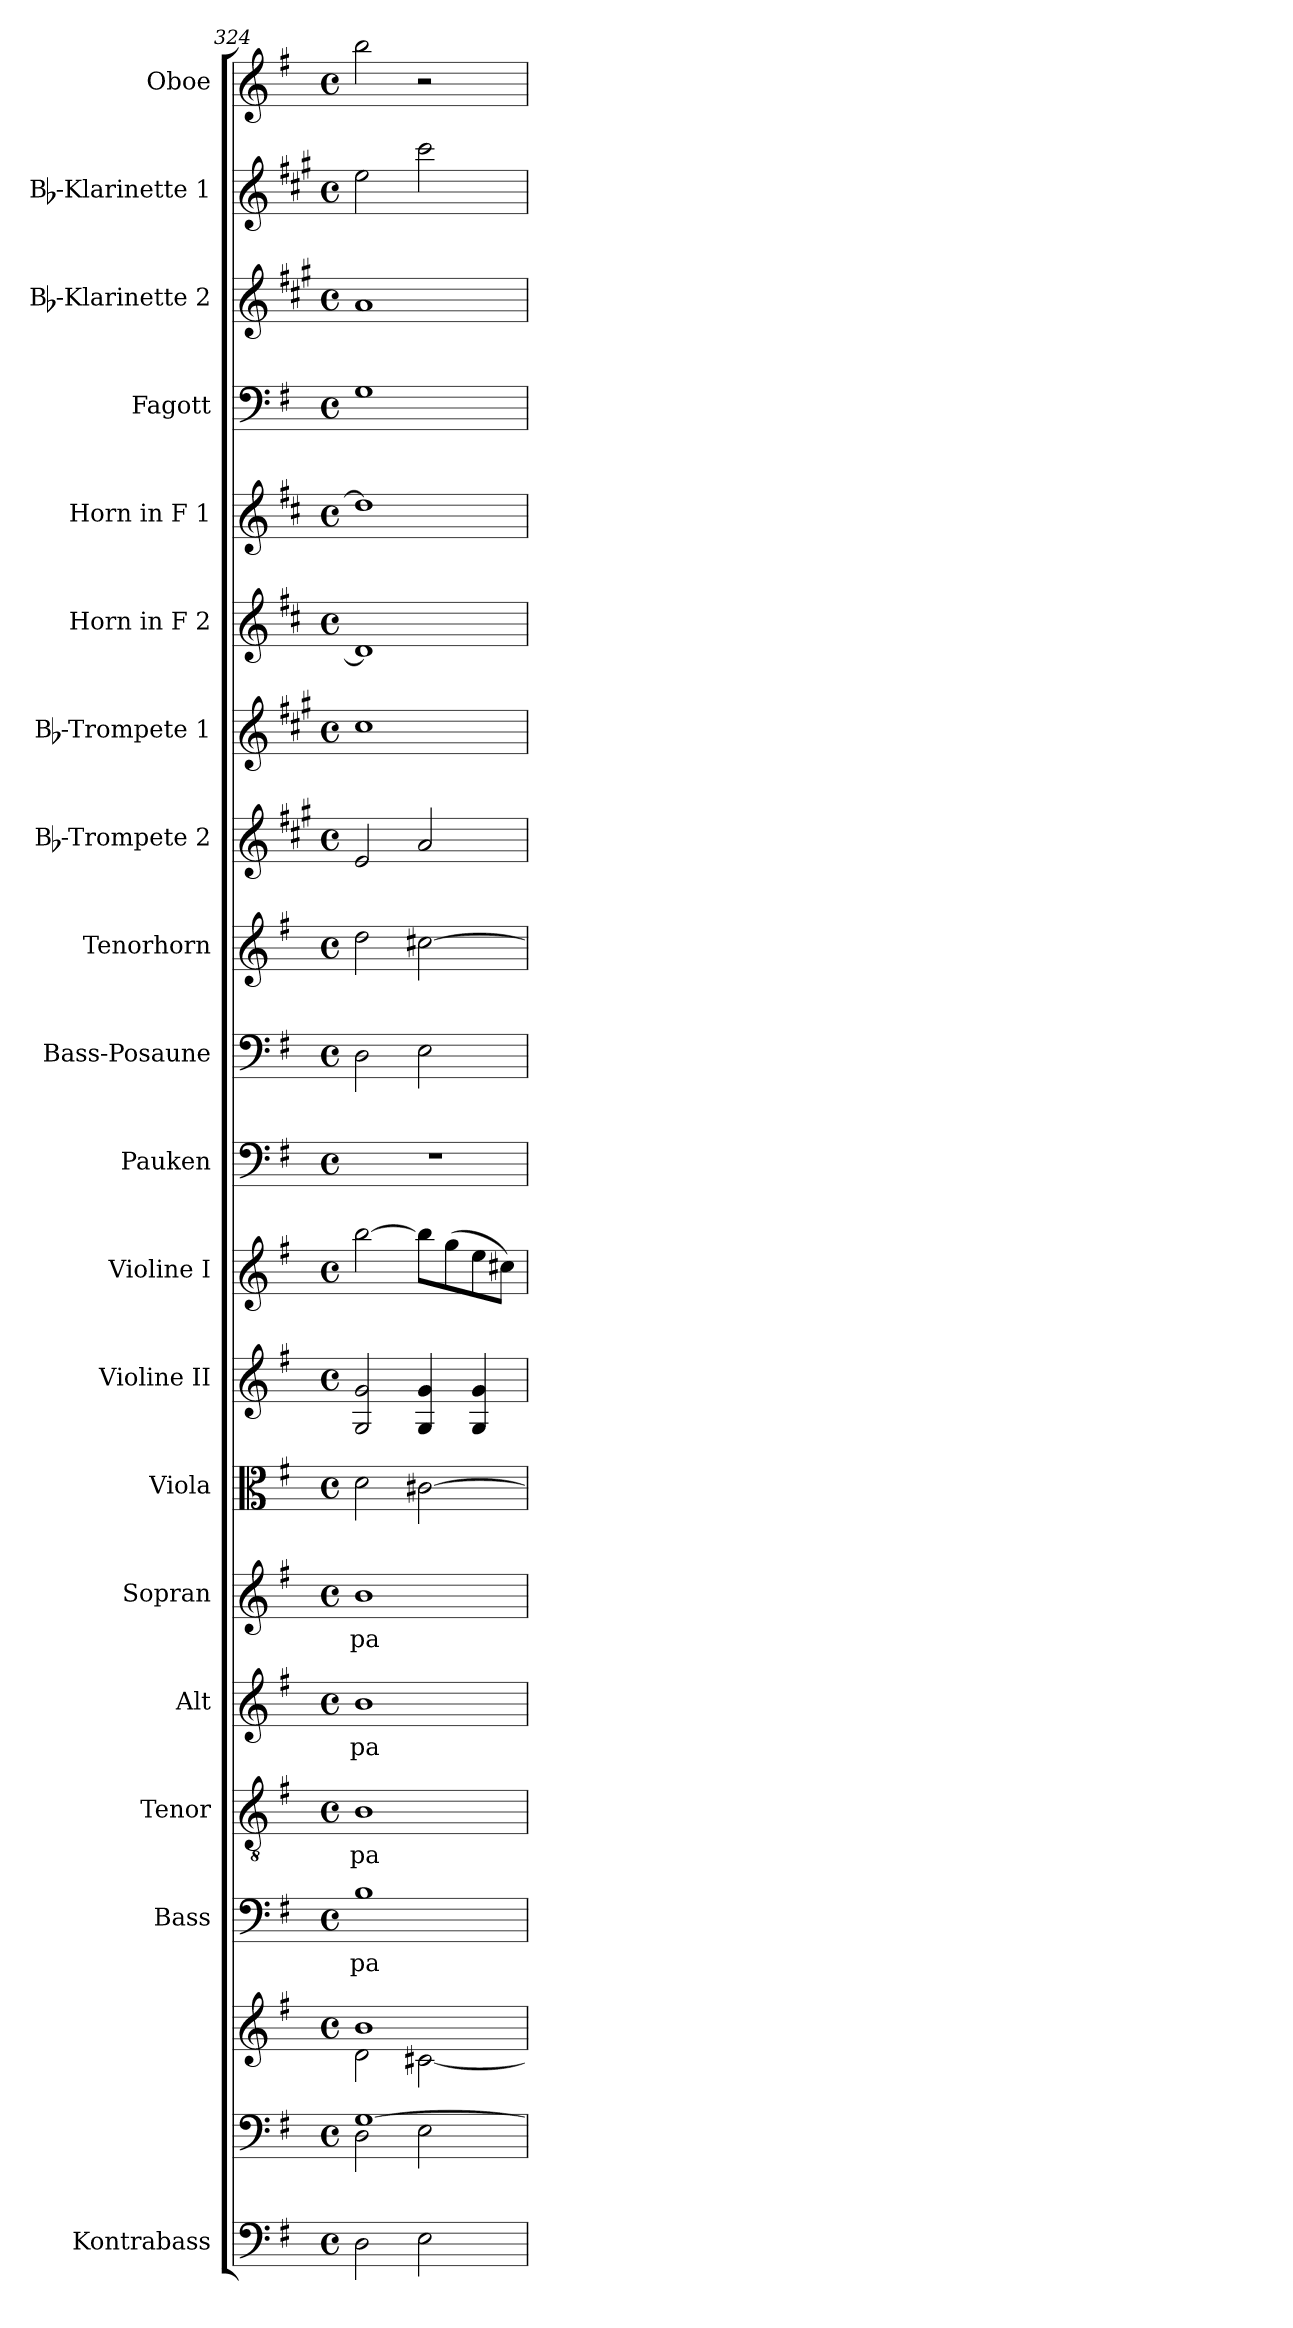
**kern	**kern	**kern	**kern	**text	**kern	**text	**kern	**text	**kern	**text	**kern	**kern	**kern	**kern	**kern	**kern	**kern	**kern	**kern	**kern	**kern	**kern	**kern	**kern
*part20	*part19	*part19	*part18	*part18	*part17	*part17	*part16	*part16	*part15	*part15	*part14	*part13	*part12	*part11	*part10	*part9	*part8	*part7	*part6	*part5	*part4	*part3	*part2	*part1
*staff21	*staff20	*staff19	*staff18	*staff18	*staff17	*staff17	*staff16	*staff16	*staff15	*staff15	*staff14	*staff13	*staff12	*staff11	*staff10	*staff9	*staff8	*staff7	*staff6	*staff5	*staff4	*staff3	*staff2	*staff1
*I"Kontrabass	*	*	*I"Bass	*	*I"Tenor	*	*I"Alt	*	*I"Sopran	*	*I"Viola	*I"Violine II	*I"Violine I	*I"Pauken	*I"Bass-Posaune	*I"Tenorhorn	*I"Bb-Trompete 2	*I"Bb-Trompete 1	*I"Horn in F 2	*I"Horn in F 1	*I"Fagott	*I"Bb-Klarinette 2	*I"Bb-Klarinette 1	*I"Oboe
*I'Kb.	*	*	*I'B.	*	*I'T.	*	*I'A.	*	*I'S.	*	*I'Vla.	*I'Vl. II	*I'Vl. I	*I'Pk.	*I'B. Pos.	*I'T. Hrn.	*I'Bb Trp. 2	*I'Bb Trp. 1	*	*	*I'Fg.	*I'Bb Kl. 2	*I'Bb Kl. 1	*I'Ob.
*clefF4	*clefF4	*clefG2	*clefF4	*	*clefGv2	*	*clefG2	*	*clefG2	*	*clefC3	*clefG2	*clefG2	*clefF4	*clefF4	*clefG2	*clefG2	*clefG2	*clefG2	*clefG2	*clefF4	*clefG2	*clefG2	*clefG2
*ITrd7c12	*	*	*	*	*	*	*	*	*	*	*	*	*	*	*	*ITrd8c14	*ITrd1c2	*ITrd1c2	*ITrd4c7	*ITrd4c7	*	*ITrd1c2	*ITrd1c2	*
*k[f#]	*k[f#]	*k[f#]	*k[f#]	*	*k[f#]	*	*k[f#]	*	*k[f#]	*	*k[f#]	*k[f#]	*k[f#]	*k[f#]	*k[f#]	*k[f#]	*k[f#]	*k[f#]	*k[f#]	*k[f#]	*k[f#]	*k[f#]	*k[f#]	*k[f#]
*G:	*G:	*G:	*G:	*	*G:	*	*G:	*	*G:	*	*G:	*G:	*G:	*G:	*G:	*G:	*G:	*G:	*G:	*G:	*G:	*G:	*G:	*G:
*M4/4	*M4/4	*M4/4	*M4/4	*	*M4/4	*	*M4/4	*	*M4/4	*	*M4/4	*M4/4	*M4/4	*M4/4	*M4/4	*M4/4	*M4/4	*M4/4	*M4/4	*M4/4	*M4/4	*M4/4	*M4/4	*M4/4
*met(c)	*met(c)	*met(c)	*met(c)	*	*met(c)	*	*met(c)	*	*met(c)	*	*met(c)	*met(c)	*met(c)	*met(c)	*met(c)	*met(c)	*met(c)	*met(c)	*met(c)	*met(c)	*met(c)	*met(c)	*met(c)	*met(c)
=324	=324	=324	=324	=324	=324	=324	=324	=324	=324	=324	=324	=324	=324	=324	=324	=324	=324	=324	=324	=324	=324	=324	=324	=324
*	*^	*^	*	*	*	*	*	*	*	*	*	*	*	*	*	*	*	*	*	*	*	*	*	*
!	!	!	!	!	!	!LO:LY:b	!	!LO:LY:b	!	!LO:LY:b	!	!LO:LY:b	!	!	!	!	!	!	!	!	!	!	!	!	!	!
2DD\	[>1G	2D\	1b	2d\	1B	pa-	1B	pa-	1b	pa-	1b	pa-	2d\	2G/ 2g/	[2bb\	1r	2D\	2d\	2d/	1b	1G]	1g]	1G	1g	2dd\	2bb\
2EE\	.	2E\	.	[<2c#X\	.	.	.	.	.	.	.	.	[2c#X\	4G/ 4g/	8bb\L]	.	2E\	[2c#X\	2g/	.	.	.	.	.	2bb\	2r
.	.	.	.	.	.	.	.	.	.	.	.	.	.	.	(>8gg\	.	.	.	.	.	.	.	.	.	.	.
.	.	.	.	.	.	.	.	.	.	.	.	.	.	4G/ 4g/	8ee\	.	.	.	.	.	.	.	.	.	.	.
.	.	.	.	.	.	.	.	.	.	.	.	.	.	.	8cc#X\J)	.	.	.	.	.	.	.	.	.	.	.
*	*v	*v	*	*	*	*	*	*	*	*	*	*	*	*	*	*	*	*	*	*	*	*	*	*	*	*
*	*	*v	*v	*	*	*	*	*	*	*	*	*	*	*	*	*	*	*	*	*	*	*	*	*	*
=	=	=	=	=	=	=	=	=	=	=	=	=	=	=	=	=	=	=	=	=	=	=	=	=
*-	*-	*-	*-	*-	*-	*-	*-	*-	*-	*-	*-	*-	*-	*-	*-	*-	*-	*-	*-	*-	*-	*-	*-	*-
